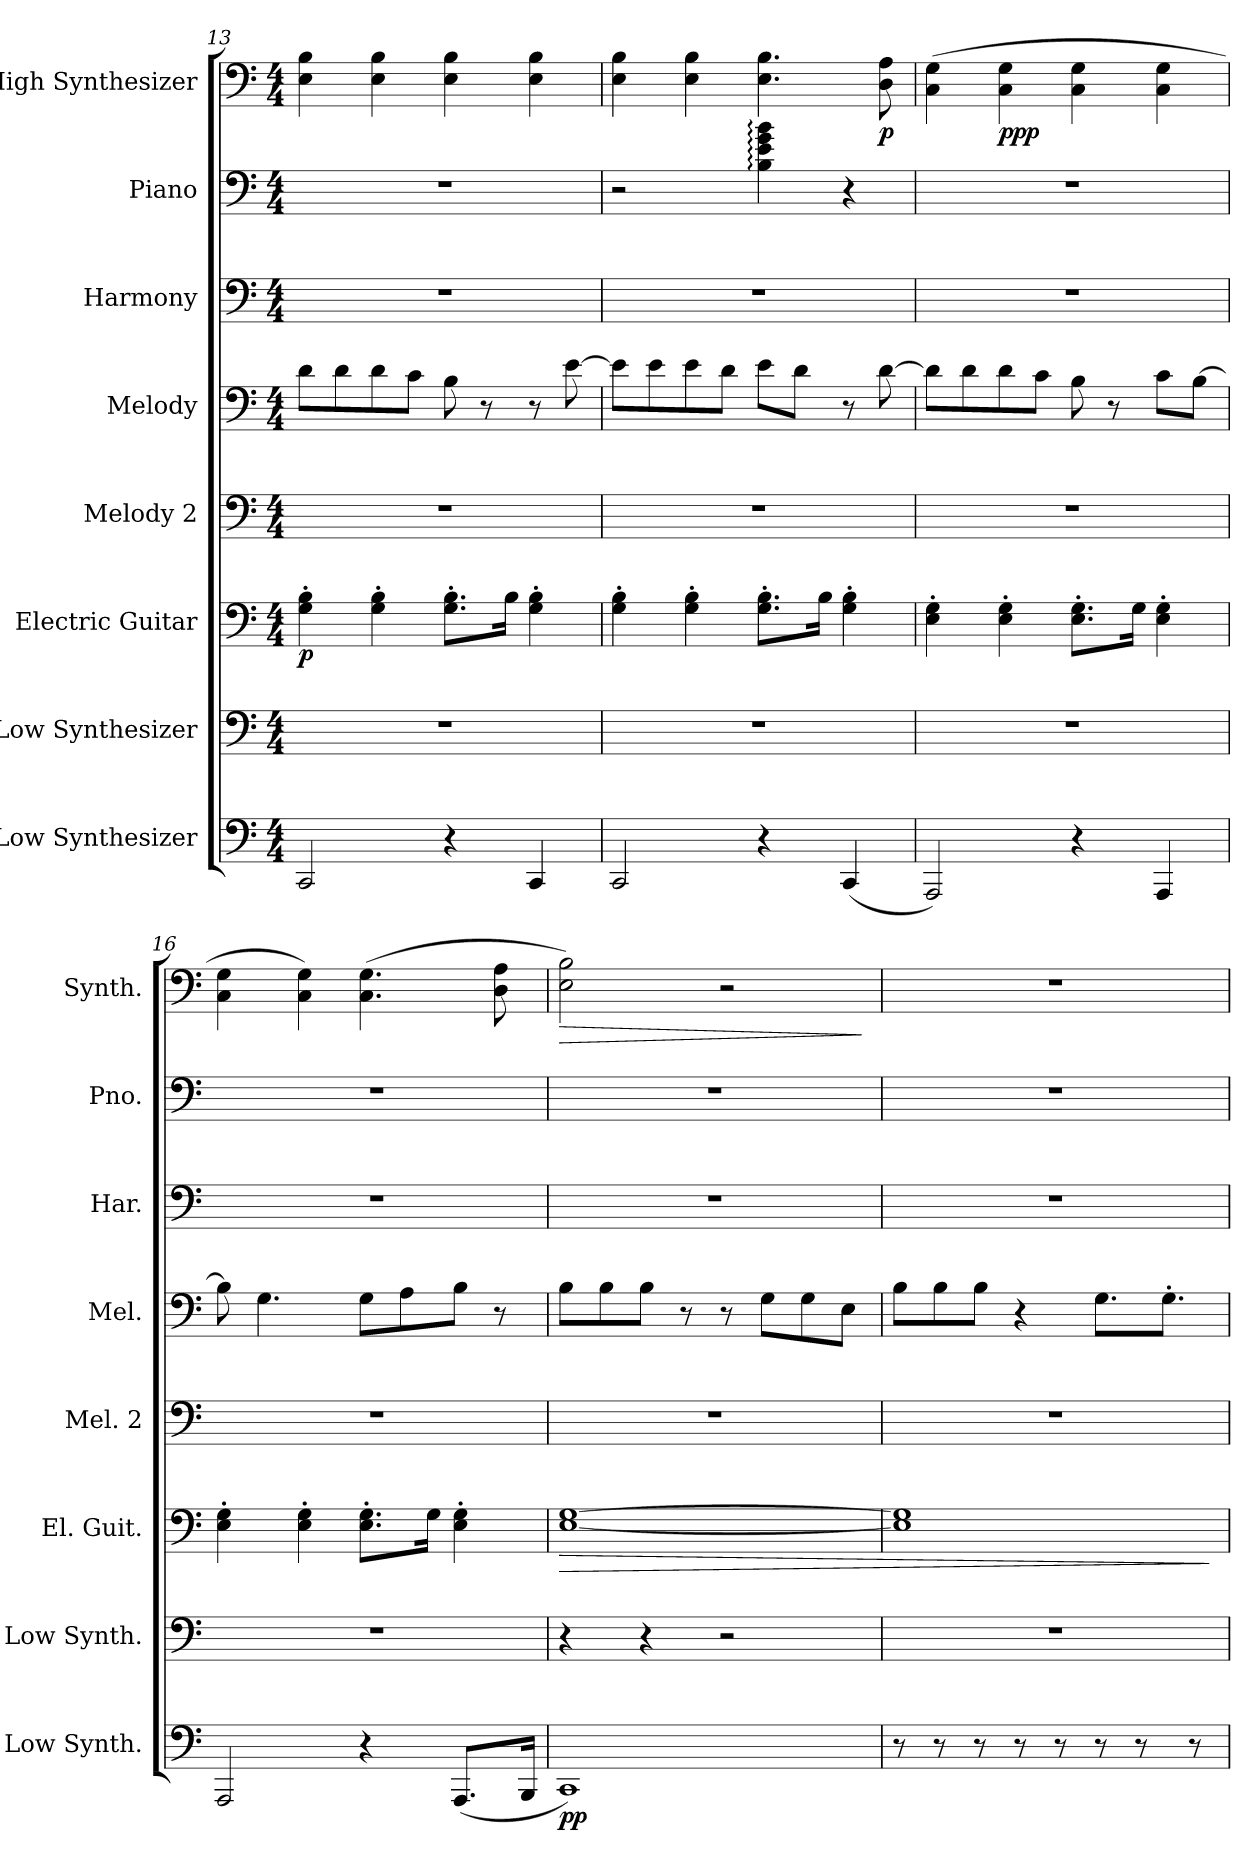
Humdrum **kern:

**kern	**dynam	**kern	**kern	**dynam	**kern	**kern	**kern	**kern	**kern	**dynam
*part8	*part8	*part7	*part6	*part6	*part5	*part4	*part3	*part2	*part1	*part1
*staff8	*staff8	*staff7	*staff6	*staff6	*staff5	*staff4	*staff3	*staff2	*staff1	*staff1
*I"Low Synthesizer	*	*I"Low Synthesizer	*I"Electric Guitar	*	*I"Melody 2	*I"Melody	*I"Harmony	*I"Piano	*I"High Synthesizer	*
*I'Low Synth.	*	*I'Low Synth.	*I'El. Guit.	*	*I'Mel. 2	*I'Mel.	*I'Har.	*I'Pno.	*I'Synth.	*
!!LO:LB:g=z
*clefF4	*	*clefF4	*clefF4	*	*clefF4	*clefF4	*clefF4	*clefF4	*clefF4	*
*k[]	*	*k[]	*k[]	*	*k[]	*k[]	*k[]	*k[]	*k[]	*
*M4/4	*	*M4/4	*M4/4	*	*M4/4	*M4/4	*M4/4	*M4/4	*M4/4	*
=13	=13	=13	=13	=13	=13	=13	=13	=13	=13	=13
!	!	!	!	!LO:DY:b	!	!	!	!	!	!
2CC/	.	1r	4G\' 4B\'	p	1r	8d\L	1r	1r	4E\ 4B\	.
.	.	.	.	.	.	8d\	.	.	.	.
.	.	.	4G\' 4B\'	.	.	8d\	.	.	4E\ 4B\	.
.	.	.	.	.	.	8c\J	.	.	.	.
4r	.	.	8.G\' 8.B\'L	.	.	8B\	.	.	4E\ 4B\	.
.	.	.	.	.	.	8r	.	.	.	.
.	.	.	16B\Jk	.	.	.	.	.	.	.
4CC/	.	.	4G\' 4B\'	.	.	8r	.	.	4E\ 4B\	.
.	.	.	.	.	.	[8e\	.	.	.	.
=14	=14	=14	=14	=14	=14	=14	=14	=14	=14	=14
2CC/	.	1r	4G\' 4B\'	.	1r	8e\L]	1r	2r	4E\ 4B\	.
.	.	.	.	.	.	8e\	.	.	.	.
.	.	.	4G\' 4B\'	.	.	8e\	.	.	4E\ 4B\	.
.	.	.	.	.	.	8d\J	.	.	.	.
4r	.	.	8.G\' 8.B\'L	.	.	8e\L	.	4B\: 4e\: 4g\: 4b\:	4.E\ 4.B\	.
.	.	.	.	.	.	8d\J	.	.	.	.
.	.	.	16B\Jk	.	.	.	.	.	.	.
(<4CC/	.	.	4G\' 4B\'	.	.	8r	.	4r	.	.
!	!	!	!	!	!	!	!	!	!	!LO:DY:b
.	.	.	.	.	.	[8d\	.	.	8D\ 8A\	p
=15	=15	=15	=15	=15	=15	=15	=15	=15	=15	=15
2AAA/)	.	1r	4E\' 4G\'	.	1r	8d\L]	1r	1r	(>4C\ 4G\	.
.	.	.	.	.	.	8d\	.	.	.	.
!	!	!	!	!	!	!	!	!	!	!LO:DY:b
.	.	.	4E\' 4G\'	.	.	8d\	.	.	4C\ 4G\	ppp
.	.	.	.	.	.	8c\J	.	.	.	.
4r	.	.	8.E\' 8.G\'L	.	.	8B\	.	.	4C\ 4G\	.
.	.	.	.	.	.	8r	.	.	.	.
.	.	.	16G\Jk	.	.	.	.	.	.	.
4AAA/	.	.	4E\' 4G\'	.	.	8c\L	.	.	4C\ 4G\	.
.	.	.	.	.	.	[8B\J	.	.	.	.
=16	=16	=16	=16	=16	=16	=16	=16	=16	=16	=16
2AAA/	.	1r	4E\' 4G\'	.	1r	8B\]	1r	1r	4C\ 4G\	.
.	.	.	.	.	.	4.G\	.	.	.	.
.	.	.	4E\' 4G\'	.	.	.	.	.	4C\ 4G\)	.
4r	.	.	8.E\' 8.G\'L	.	.	8G\L	.	.	(>4.C\ 4.G\	.
.	.	.	.	.	.	8A\	.	.	.	.
.	.	.	16G\Jk	.	.	.	.	.	.	.
(<8.AAA/L	.	.	4E\' 4G\'	.	.	8B\J	.	.	.	.
.	.	.	.	.	.	8r	.	.	8D\ 8A\	.
16BBB/Jk	.	.	.	.	.	.	.	.	.	.
!!LO:PB:g=z
=17	=17	=17	=17	=17	=17	=17	=17	=17	=17	=17
!	!LO:DY:b	!	!	!LO:HP:b	!	!	!	!	!	!LO:HP:b
1CC)	pp	4r	[1E [1G	>	1r	8B\L	1r	1r	2E\ 2B\)	>
.	.	.	.	.	.	8B\	.	.	.	.
.	.	4r	.	.	.	8B\J	.	.	.	.
.	.	.	.	.	.	8r	.	.	.	.
.	.	2r	.	.	.	8r	.	.	2r	.
.	.	.	.	.	.	8G\L	.	.	.	.
.	.	.	.	.	.	8G\	.	.	.	.
.	.	.	.	.	.	8E\J	.	.	.	.
.	.	.	.	.	.	.	.	.	.	]
=18	=18	=18	=18	=18	=18	=18	=18	=18	=18	=18
8r	.	1r	1E] 1G]	.	1r	8B\L	1r	1r	1r	.
8r	.	.	.	.	.	8B\	.	.	.	.
8r	.	.	.	.	.	8B\J	.	.	.	.
8r	.	.	.	.	.	4r	.	.	.	.
8r	.	.	.	.	.	.	.	.	.	.
8r	.	.	.	.	.	8.G\L	.	.	.	.
8r	.	.	.	.	.	.	.	.	.	.
.	.	.	.	.	.	8.G'\J	.	.	.	.
8r	.	.	.	.	.	.	.	.	.	.
.	.	.	.	]	.	.	.	.	.	.
=	=	=	=	=	=	=	=	=	=	=
*-	*-	*-	*-	*-	*-	*-	*-	*-	*-	*-
